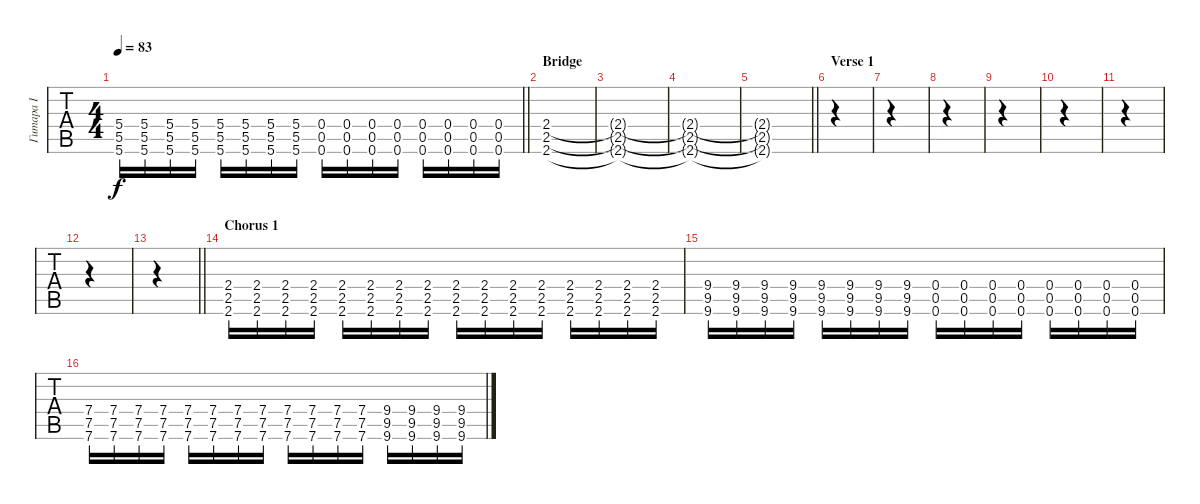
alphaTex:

\track ("Гитара I" "Гитара I") {instrument overdrivenguitar}
\staff {tabs}
\tuning (E4 B3 G3 D3 A2 D2) {hide}
\ts (4 4)
\tempo 83
\clef g2
\barLineRight lightlight
\ks c
(5.4 5.5 5.6).16{dy f} (5.4 5.5 5.6).16 (5.4 5.5 5.6).16 (5.4 5.5 5.6).16 (5.4 5.5 5.6).16 (5.4 5.5 5.6).16 (5.4 5.5 5.6).16 (5.4 5.5 5.6).16 (0.4 0.5 0.6).16 (0.4 0.5 0.6).16 (0.4 0.5 0.6).16 (0.4 0.5 0.6).16 (0.4 0.5 0.6).16 (0.4 0.5 0.6).16 (0.4 0.5 0.6).16 (0.4 0.5 0.6).16 |
\section ("" "Bridge")
(2.4 2.5 2.6).1 |
(2.4{t} 2.5{t} 2.6{t}).1 |
(2.4{t} 2.5{t} 2.6{t}).1 |
\barLineRight lightlight
(2.4{t} 2.5{t} 2.6{t}).1 |
\section ("" "Verse 1")
|
|
|
|
|
|
|
\barLineRight lightlight
|
\section ("" "Chorus 1")
(2.4 2.5 2.6).16 (2.4 2.5 2.6).16 (2.4 2.5 2.6).16 (2.4 2.5 2.6).16 (2.4 2.5 2.6).16 (2.4 2.5 2.6).16 (2.4 2.5 2.6).16 (2.4 2.5 2.6).16 (2.4 2.5 2.6).16 (2.4 2.5 2.6).16 (2.4 2.5 2.6).16 (2.4 2.5 2.6).16 (2.4 2.5 2.6).16 (2.4 2.5 2.6).16 (2.4 2.5 2.6).16 (2.4 2.5 2.6).16 |
(9.4 9.5 9.6).16 (9.4 9.5 9.6).16 (9.4 9.5 9.6).16 (9.4 9.5 9.6).16 (9.4 9.5 9.6).16 (9.4 9.5 9.6).16 (9.4 9.5 9.6).16 (9.4 9.5 9.6).16 (0.4 0.5 0.6).16 (0.4 0.5 0.6).16 (0.4 0.5 0.6).16 (0.4 0.5 0.6).16 (0.4 0.5 0.6).16 (0.4 0.5 0.6).16 (0.4 0.5 0.6).16 (0.4 0.5 0.6).16 |
(7.4 7.5 7.6).16 (7.4 7.5 7.6).16 (7.4 7.5 7.6).16 (7.4 7.5 7.6).16 (7.4 7.5 7.6).16 (7.4 7.5 7.6).16 (7.4 7.5 7.6).16 (7.4 7.5 7.6).16 (7.4 7.5 7.6).16 (7.4 7.5 7.6).16 (7.4 7.5 7.6).16 (7.4 7.5 7.6).16 (9.4 9.5 9.6).16 (9.4 9.5 9.6).16 (9.4 9.5 9.6).16 (9.4 9.5 9.6).16
